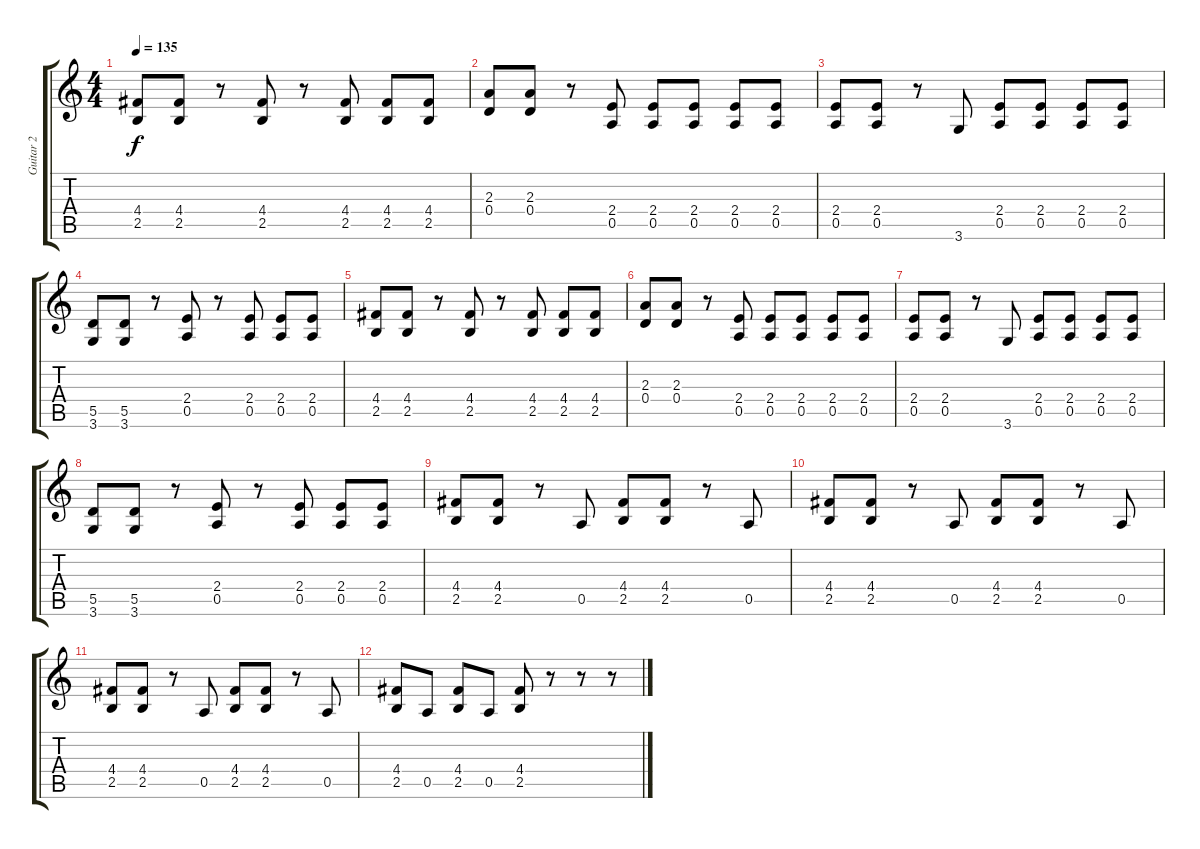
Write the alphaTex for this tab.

\track ("Guitar 2" "Guitar 2") {instrument electricguitarclean}
\staff {score tabs}
\tuning (E4 B3 G3 D3 A2 E2) {hide}
\ts (4 4)
\tempo 135
\clef g2
\ks c
(4.4 2.5).8{dy f} (4.4 2.5).8 r.8 (4.4 2.5).8 r.8 (4.4 2.5).8 (4.4 2.5).8 (4.4 2.5).8 |
(2.3 0.4).8 (2.3 0.4).8 r.8 (2.4 0.5).8 (2.4 0.5).8 (2.4 0.5).8 (2.4 0.5).8 (2.4 0.5).8 |
(2.4 0.5).8 (2.4 0.5).8 r.8 3.6.8 (2.4 0.5).8 (2.4 0.5).8 (2.4 0.5).8 (2.4 0.5).8 |
(5.5 3.6).8 (5.5 3.6).8 r.8 (2.4 0.5).8 r.8 (2.4 0.5).8 (2.4 0.5).8 (2.4 0.5).8 |
(4.4 2.5).8 (4.4 2.5).8 r.8 (4.4 2.5).8 r.8 (4.4 2.5).8 (4.4 2.5).8 (4.4 2.5).8 |
(2.3 0.4).8 (2.3 0.4).8 r.8 (2.4 0.5).8 (2.4 0.5).8 (2.4 0.5).8 (2.4 0.5).8 (2.4 0.5).8 |
(2.4 0.5).8 (2.4 0.5).8 r.8 3.6.8 (2.4 0.5).8 (2.4 0.5).8 (2.4 0.5).8 (2.4 0.5).8 |
(5.5 3.6).8 (5.5 3.6).8 r.8 (2.4 0.5).8 r.8 (2.4 0.5).8 (2.4 0.5).8 (2.4 0.5).8 |
(4.4 2.5).8 (4.4 2.5).8 r.8 0.5.8 (4.4 2.5).8 (4.4 2.5).8 r.8 0.5.8 |
(4.4 2.5).8 (4.4 2.5).8 r.8 0.5.8 (4.4 2.5).8 (4.4 2.5).8 r.8 0.5.8 |
(4.4 2.5).8 (4.4 2.5).8 r.8 0.5.8 (4.4 2.5).8 (4.4 2.5).8 r.8 0.5.8 |
(4.4 2.5).8 0.5.8 (4.4 2.5).8 0.5.8 (4.4 2.5).8 r.8 r.8 r.8
